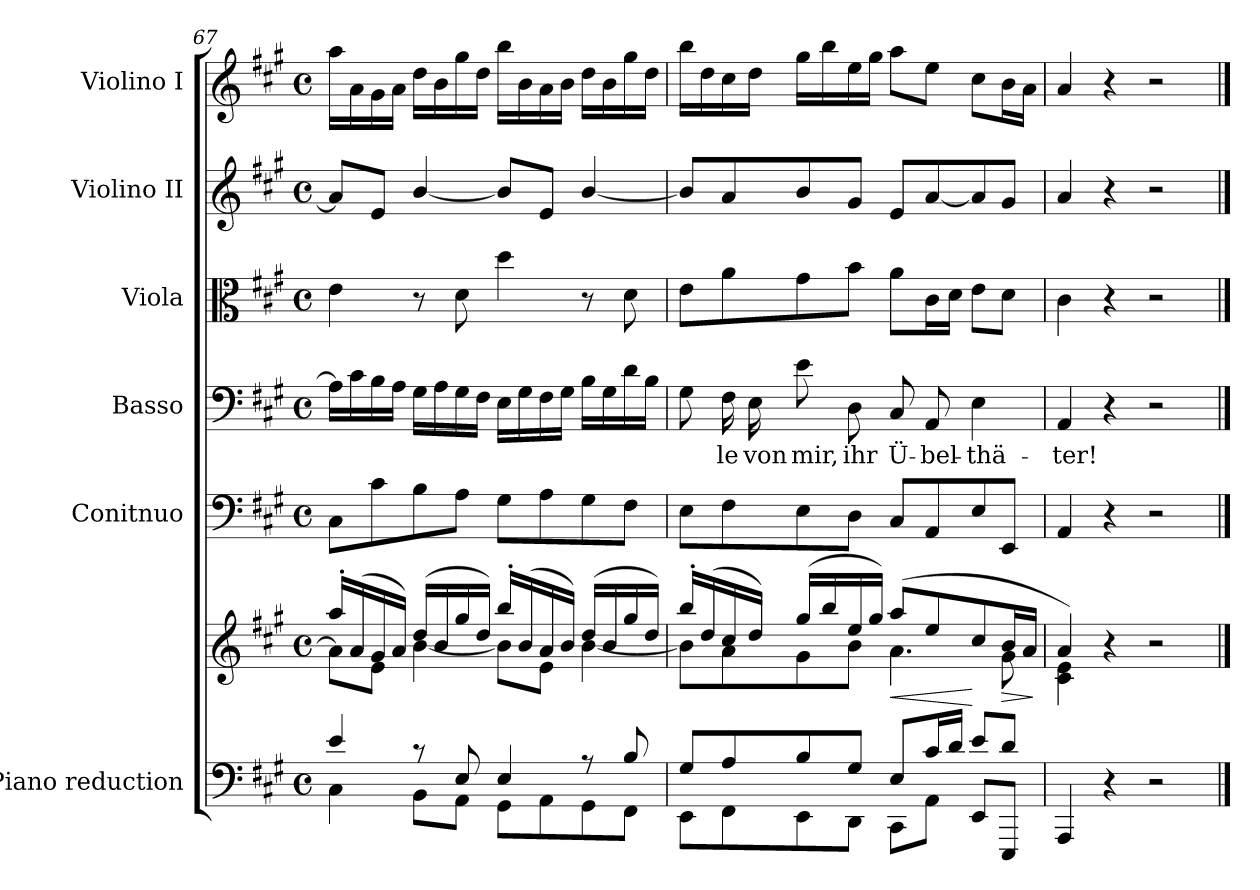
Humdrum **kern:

**kern	**kern	**dynam	**kern	**kern	**text	**kern	**kern	**kern
*part6	*part6	*part6	*part5	*part4	*part4	*part3	*part2	*part1
*staff7	*staff6	*staff6/7	*staff5	*staff4	*staff4	*staff3	*staff2	*staff1
*I"Piano reduction	*	*	*I"Conitnuo	*I"Basso	*	*I"Viola	*I"Violino II	*I"Violino I
*I'Pno	*	*	*	*	*	*	*	*
!!LO:LB:g=z
*clefF4	*clefG2	*	*clefF4	*clefF4	*	*clefC3	*clefG2	*clefG2
*k[f#c#g#]	*k[f#c#g#]	*	*k[f#c#g#]	*k[f#c#g#]	*	*k[f#c#g#]	*k[f#c#g#]	*k[f#c#g#]
*M4/4	*M4/4	*	*M4/4	*M4/4	*	*M4/4	*M4/4	*M4/4
*met(c)	*met(c)	*	*met(c)	*met(c)	*	*met(c)	*met(c)	*met(c)
=67	=67	=67	=67	=67	=67	=67	=67	=67
*^	*^	*	*	*	*	*	*	*
4e/	4C#\	16aa'/LL	8a\L]	.	8C#\L	16A\LL]	.	4e\	8a/L]	16aa\LL
.	.	(>16a/	.	.	.	16c#\	.	.	.	16a\
.	.	16g#/	8e\J	.	8c#\	16B\	.	.	8e/J	16g#\
.	.	16a/JJ)	.	.	.	16A\JJ	.	.	.	16a\JJ
8r	8BB\L	(>16dd/LL	[4b\	.	8B\	16G#\LL	.	8r	[4b/	16dd\LL
.	.	16b/	.	.	.	16A\	.	.	.	16b\
8E/	8AA\J	16gg#/	.	.	8A\J	16G#\	.	8d\	.	16gg#\
.	.	16dd/JJ)	.	.	.	16F#\JJ	.	.	.	16dd\JJ
4E/	8GG#\L	16bb'/LL	8b\L]	.	8G#\L	16E\LL	.	4dd\	8b/L]	16bb\LL
.	.	(>16b/	.	.	.	16G#\	.	.	.	16b\
.	8AA\	16a/	8e\J	.	8A\	16F#\	.	.	8e/J	16a\
.	.	16b/JJ)	.	.	.	16G#\JJ	.	.	.	16b\JJ
8r	8GG#\	(>16dd/LL	[4b\	.	8G#\	16B\LL	.	8r	[4b/	16dd\LL
.	.	16b/	.	.	.	16G#\	.	.	.	16b\
8B/	8FF#\J	16gg#/	.	.	8F#\J	16d\	.	8d\	.	16gg#\
.	.	16dd/JJ)	.	.	.	16B\JJ	.	.	.	16dd\JJ
=68	=68	=68	=68	=68	=68	=68	=68	=68	=68	=68
8G#/L	8EE\L	16bb'/LL	8b\L]	.	8E\L	8G#\	.	8e\L	8b/L]	16bb\LL
.	.	(>16dd/	.	.	.	.	.	.	.	16dd\
!	!	!	!	!	!	!	!LO:LY:b	!	!	!
8A/	8FF#\	16cc#/	8a\	.	8F#\	16F#\	-le	8a\	8a/	16cc#\
!	!	!	!	!	!	!	!LO:LY:b	!	!	!
.	.	16dd/JJ)	.	.	.	16E\	von	.	.	16dd\JJ
!	!	!	!	!	!	!	!LO:LY:b	!	!	!
8B/	8EE\	(>16gg#/LL	8g#\	.	8E\	8e\	mir,	8g#\	8b/	16gg#\LL
.	.	16bb/	.	.	.	.	.	.	.	16bb\
!	!	!	!	!	!	!	!LO:LY:b	!	!	!
8G#/J	8DD\J	16ee/	8b\J	.	8D\J	8D\	ihr	8b\J	8g#/J	16ee\
.	.	16gg#/JJ)	.	.	.	.	.	.	.	16gg#\JJ
!	!	!	!	!LO:HP:b	!	!	!LO:LY:b	!	!	!
8E/L	8CC#\L	(>8aa/L	4.a\	<	8C#/L	8C#/	Ü-	8a\L	8e/L	8aa\L
!	!	!	!	!	!	!	!LO:LY:b	!	!	!
16c#/L	8AA\J	8ee/	.	.	8AA/	8AA/	-bel-	16c#\L	[8a/	8ee\J
16d/JJ	.	.	.	.	.	.	.	16d\JJ	.	.
!	!	!	!	!	!	!	!LO:LY:b	!	!	!
8e/L	8EE/L	8cc#/	.	[	8E/	4E\	-thä-	8e\L	8a/]	8cc#\L
!	!	!	!	!LO:HP:b	!	!	!	!	!	!
8d/J	8EEE/J	16b/L	8g#\	>	8EE/J	.	.	8d\J	8g#/J	16b\L
.	.	16a/JJ	.	.	.	.	.	.	.	16a\JJ
*v	*v	*	*	*	*	*	*	*	*	*
*	*v	*v	*	*	*	*	*	*	*
.	.	]	.	.	.	.	.	.
=69	=69	=69	=69	=69	=69	=69	=69	=69
*	*^	*	*	*	*	*	*	*
!	!	!	!	!	!	!LO:LY:b	!	!	!
4AAA/	4a/)	4c#\ 4e\	.	4AA/	4AA/	-ter!	4c#\	4a/	4a/
4r	4r	4ryy	.	4r	4r	.	4r	4r	4r
2r	2r	2ryy	.	2r	2r	.	2r	2r	2r
*	*v	*v	*	*	*	*	*	*	*
==	==	==	==	==	==	==	==	==
*-	*-	*-	*-	*-	*-	*-	*-	*-
